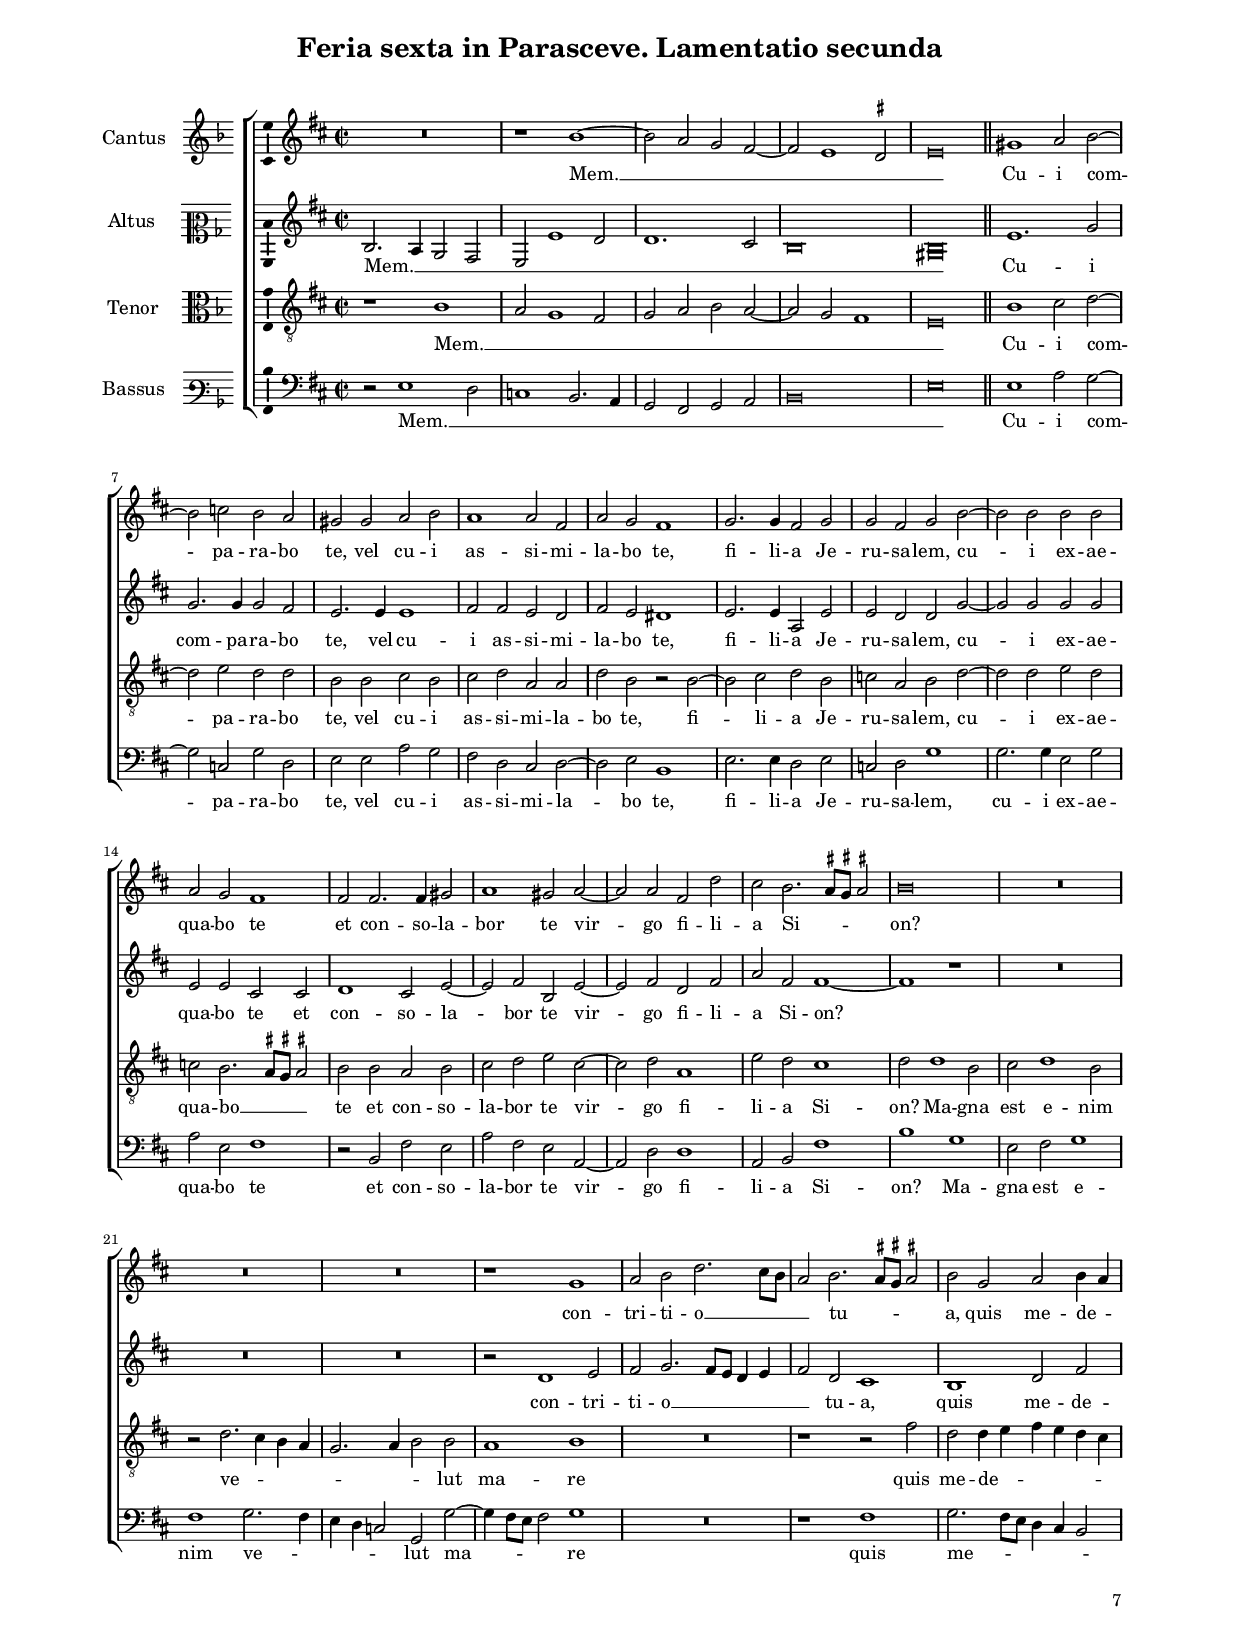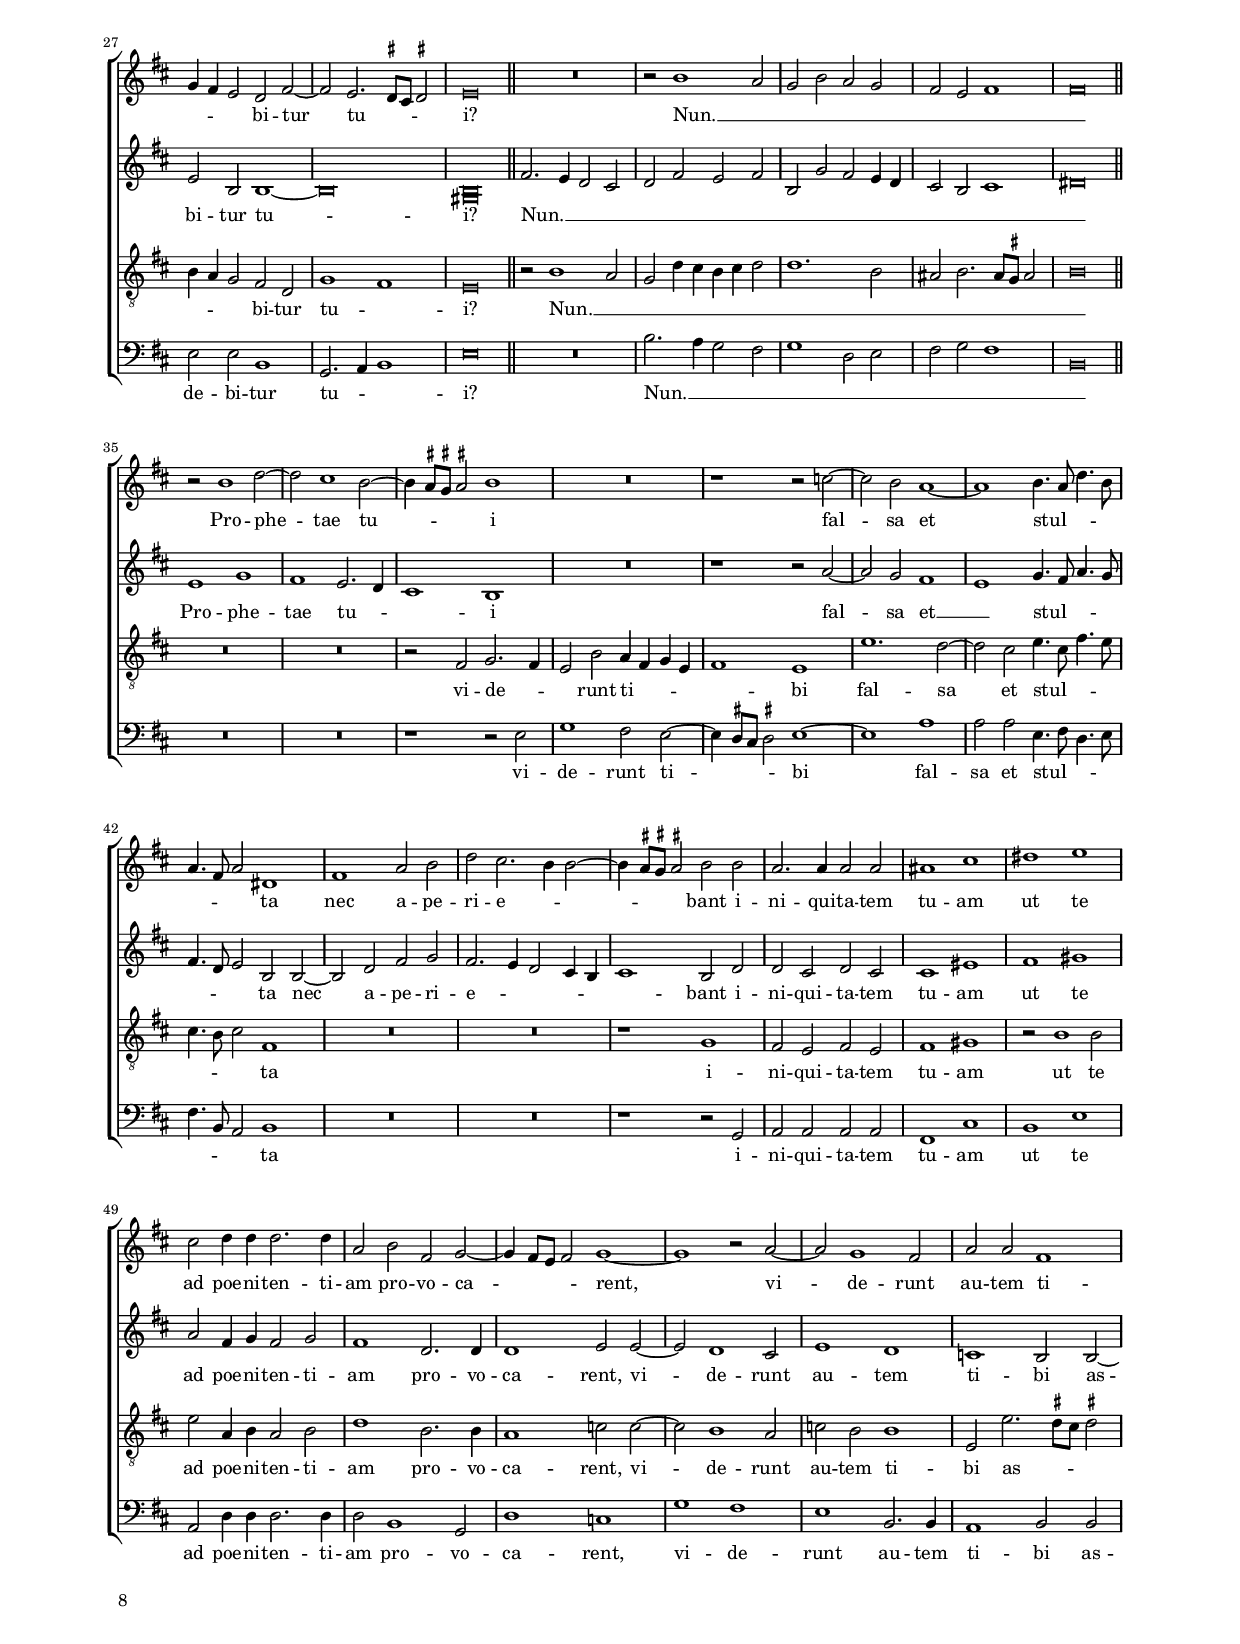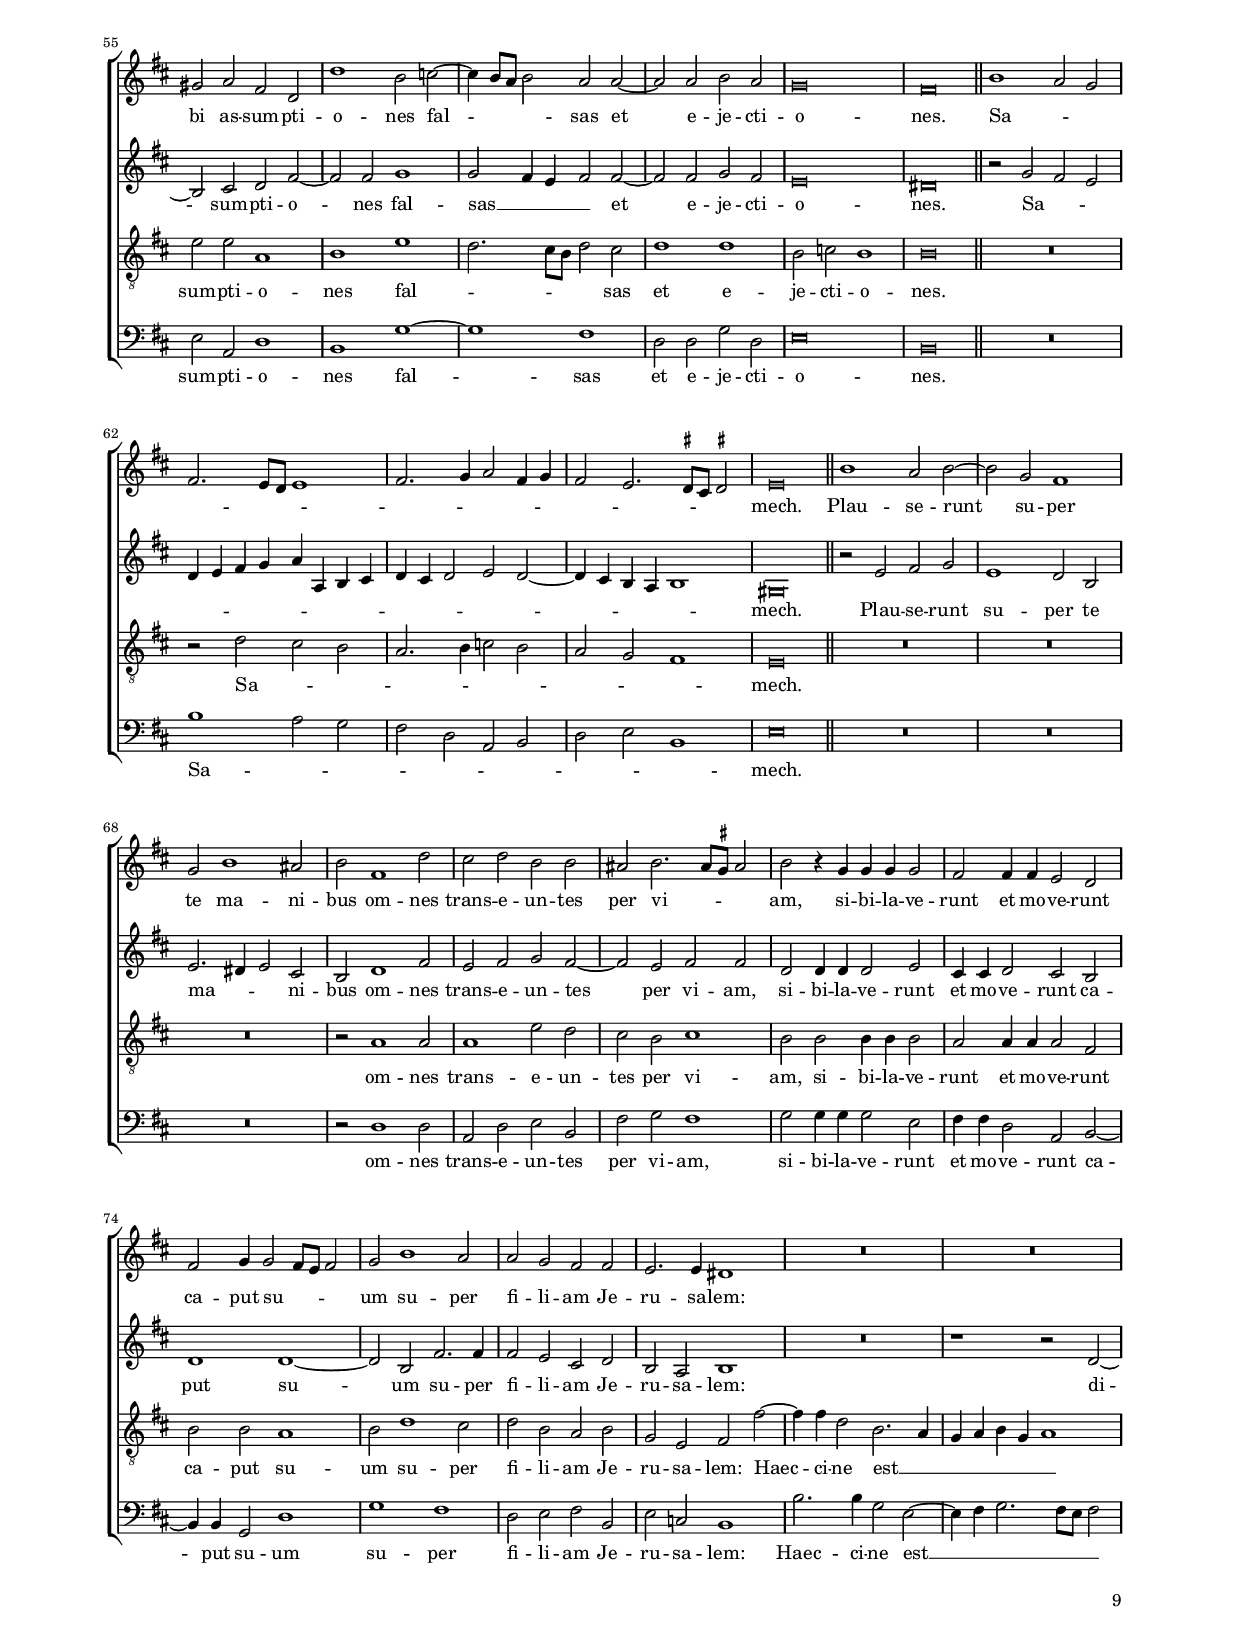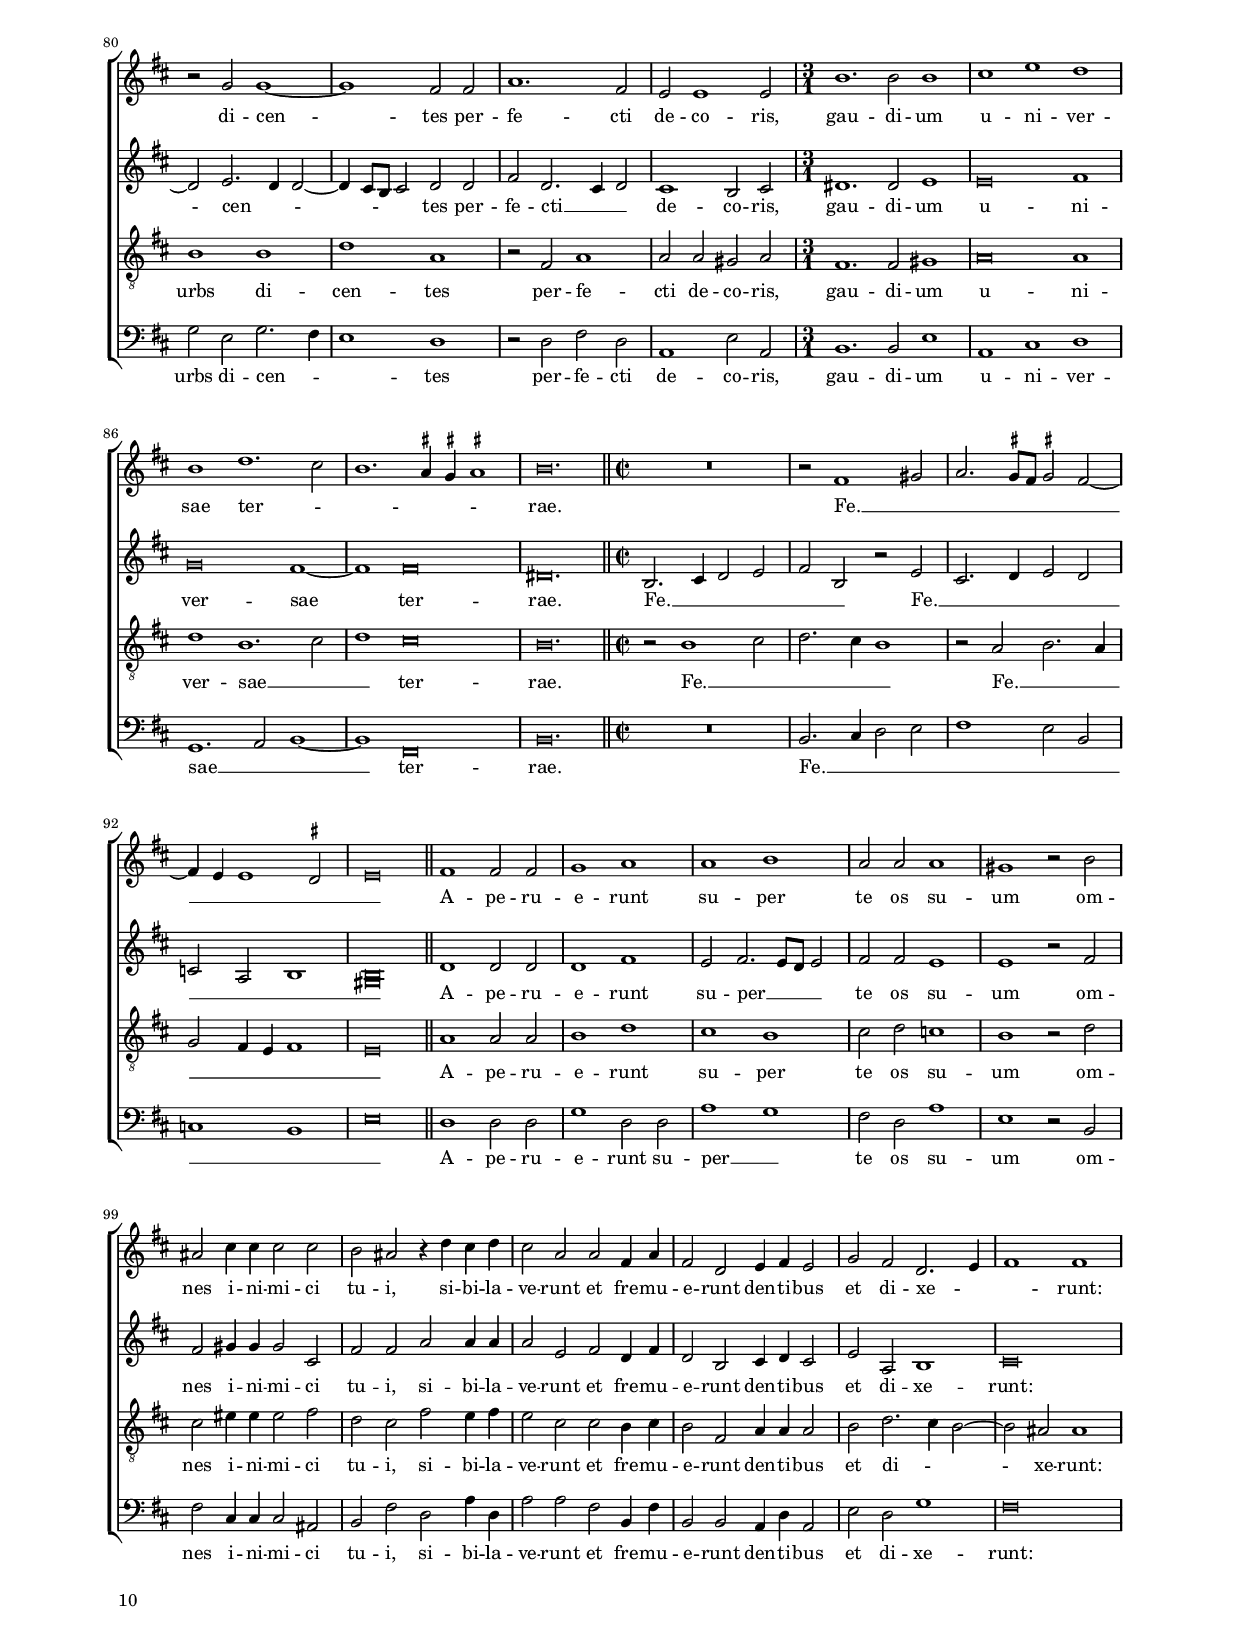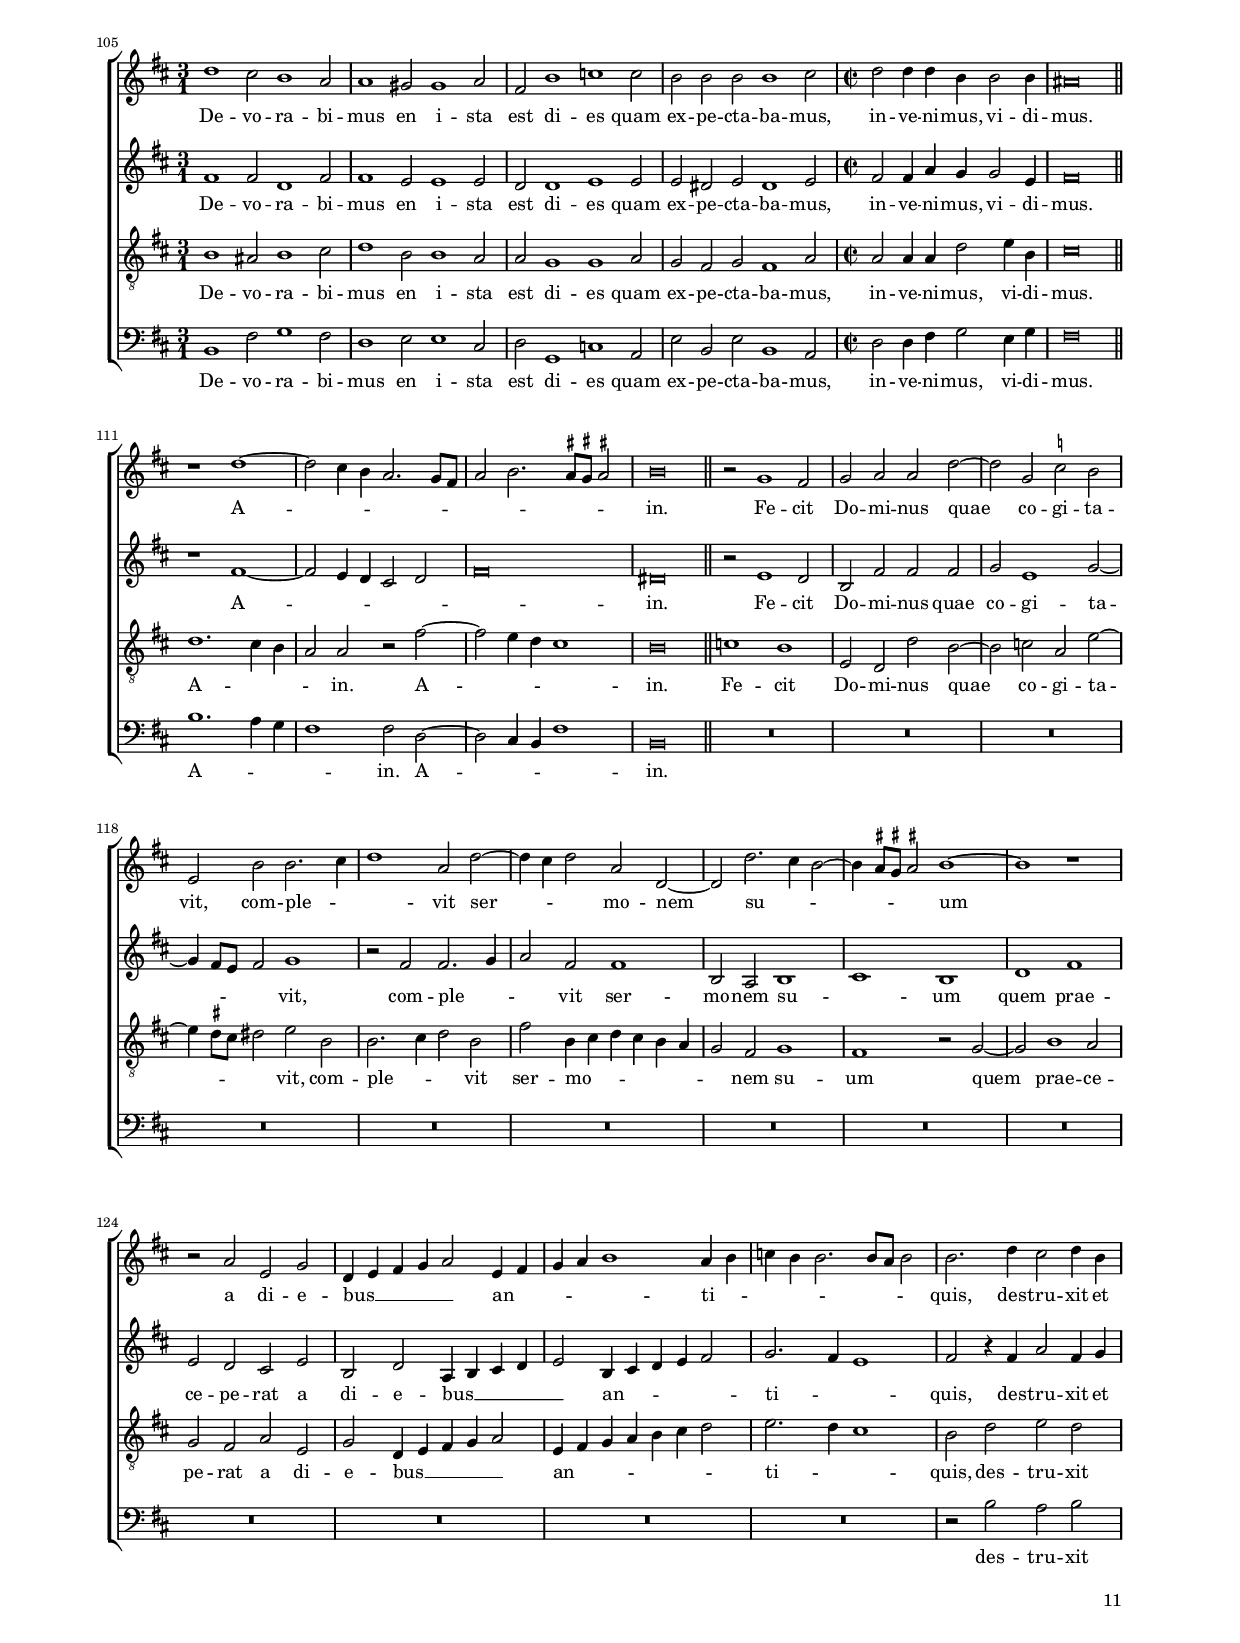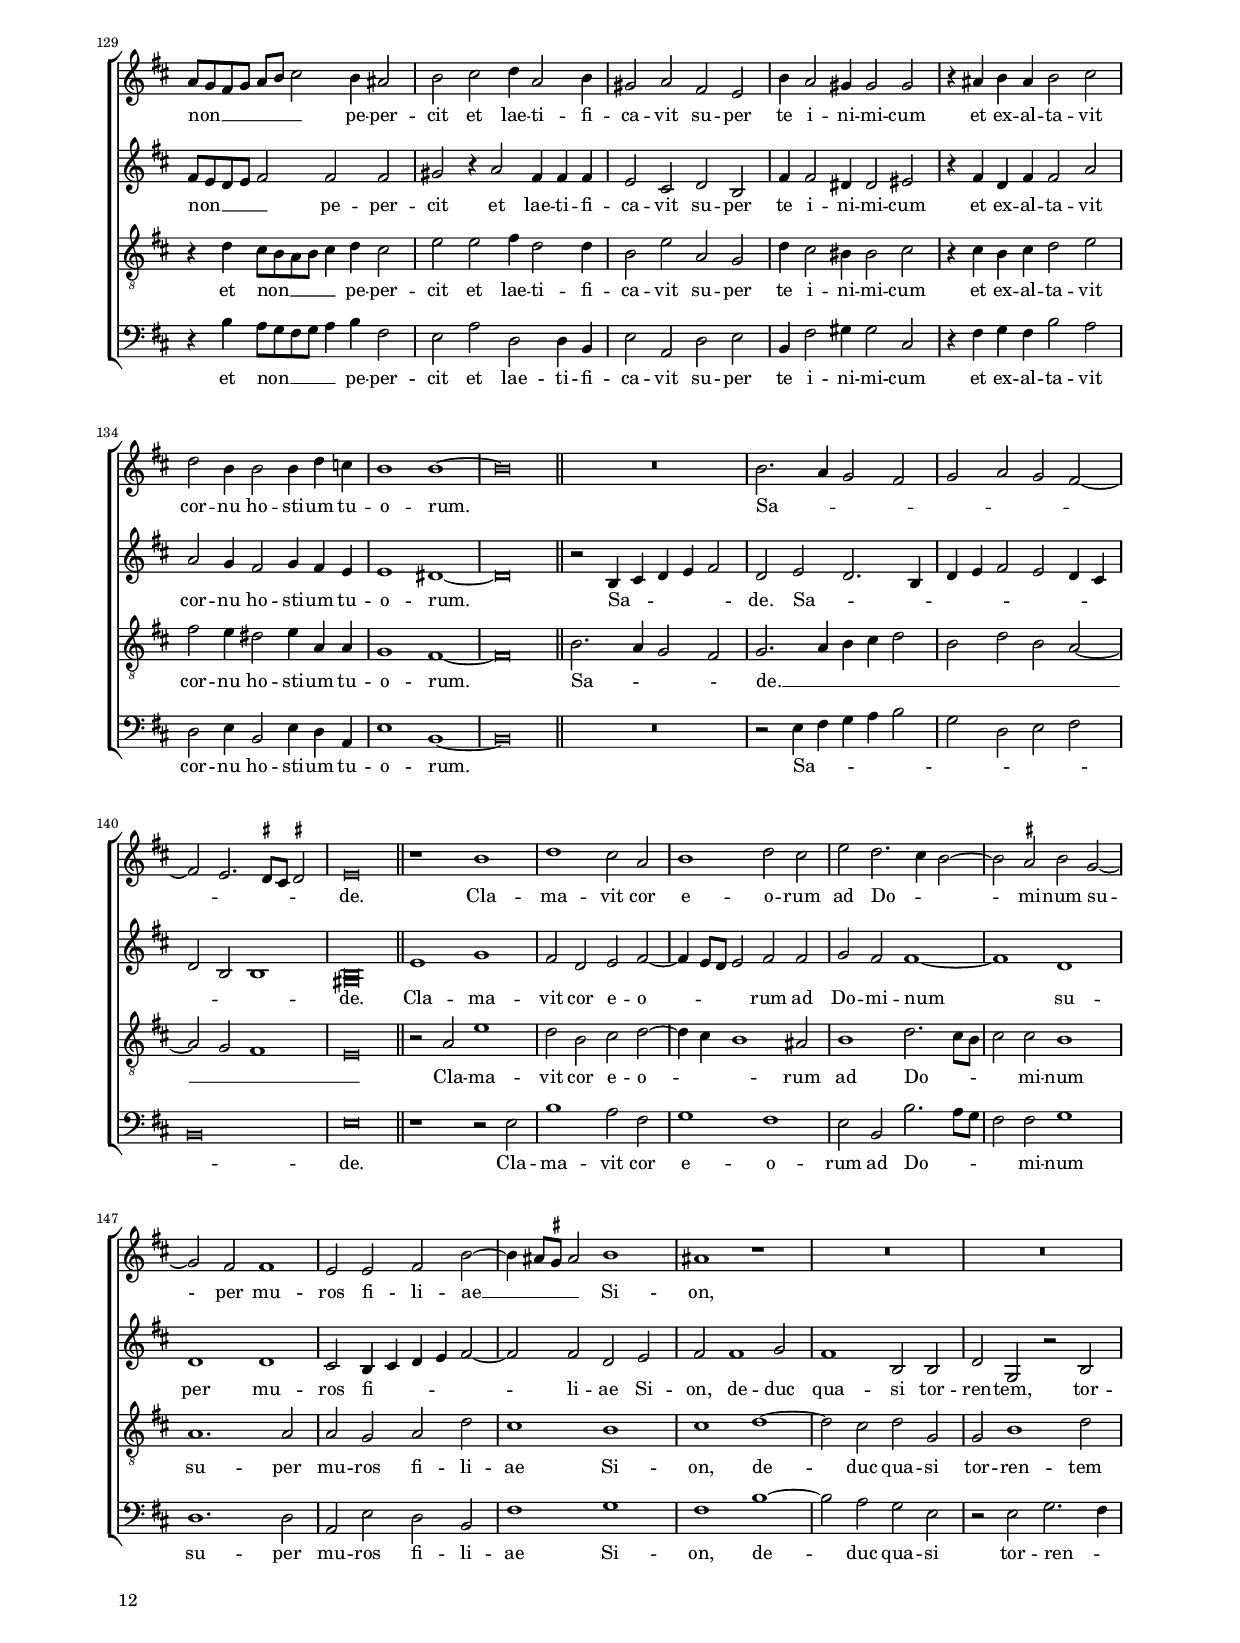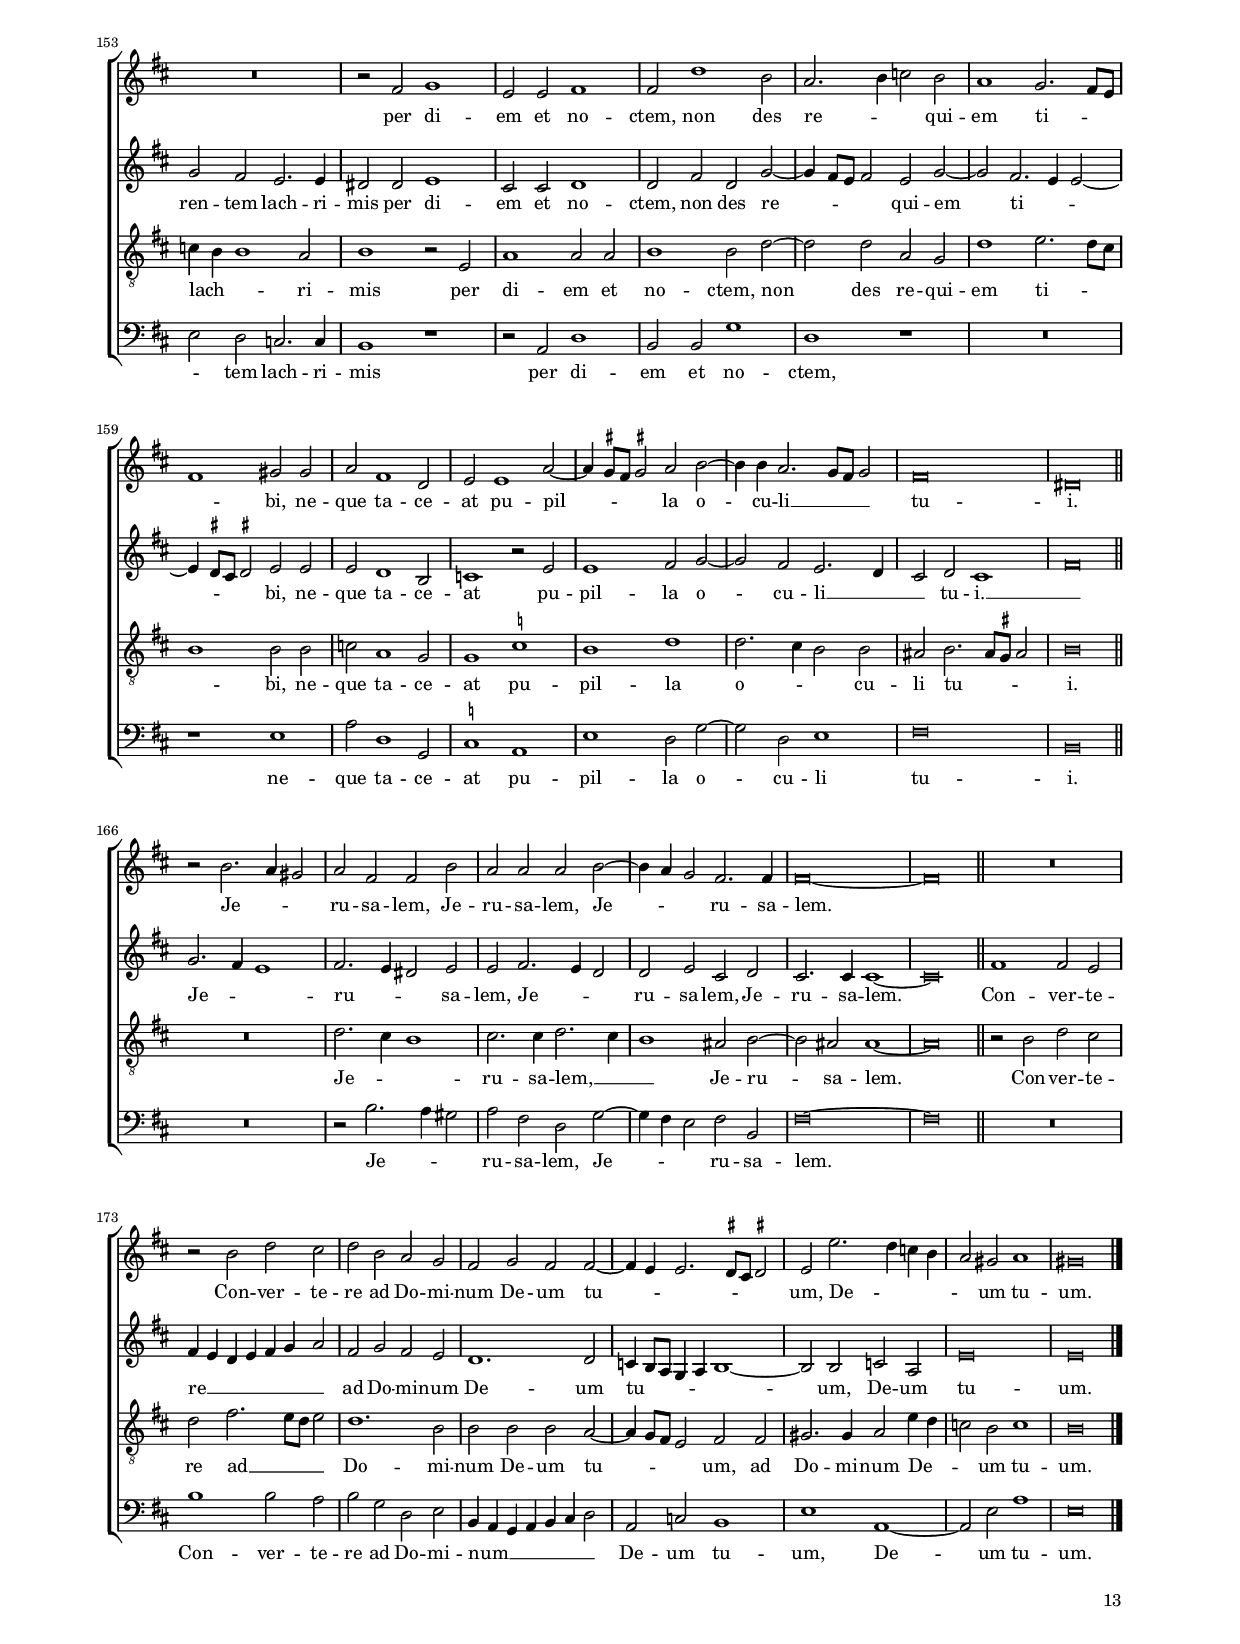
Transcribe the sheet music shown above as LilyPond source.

\header
{
  title=\markup { \column { "Feria sexta in Parasceve. Lamentatio secunda" \transparent "x" } }
  composer=""
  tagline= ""
}

\version "2.24.0"
\include "deutsch.ly"
#(set-global-staff-size 15)
% #(set-default-paper-size "letter")
#(ly:set-option 'point-and-click #f)

	
global = {
	\key f \major
	\time 2/2 \set Score.measureLength = #(ly:make-moment 2/1)
	}

	ficta = { \once \set suggestAccidentals = ##t }
	
	forget = #(define-music-function (music) (ly:music?) #{
		\accidentalStyle forget
		$music
		\accidentalStyle default
		#})
	

\paper
	{
	top-margin = 1.8 \cm
	bottom-margin = 1.2 \cm
	left-margin = 2 \cm
	right-margin = 2 \cm
	ragged-bottom = ##f
	ragged-last-bottom = ##t
	print-page-number = ##f
	score-system-spacing = #'((basic-distance . 17) (minimum-distance . 13) (padding . 5) (strechability . 150))
	system-system-spacing = #'((basic-distance . 17) (minimum-distance . 13) (padding . 5) (strechability . 150))
	oddFooterMarkup=\markup   \fill-line { "" \fromproperty #'page:page-number-string }
	evenFooterMarkup=\markup  \fill-line { \fromproperty #'page:page-number-string "" }
	last-bottom-spacing = #'((basic-distance . 11) (minimum-distance . 8) (padding . 4))
	scoreTitleMarkup = \markup { \fill-line  { \null \fontsize #3 \bold \fromproperty #'header:piece \fromproperty #'header:opus } }
	systems-per-page = 4
%	min-systems-per-page = 3
%	oddHeaderMarkup = \markup { \fill-line { \null \null \column \right-align { \fontsize #1 \fromproperty #'page:page-number-string \null } } }
%	evenHeaderMarkup = \markup { \column \right-align { \fontsize #1 \fromproperty #'page:page-number-string \null } }
	first-page-number = 7
	}


incipitcantus = \markup { \score {
	{
	\set Staff.instrumentName = \markup { \fontsize #1 "Cantus" }
	\key f \major
	\clef violin
	s4 \bar ""
	}
	\layout  {
	raggedright = ##t
	indent = 1.6 \cm
	line-width = 2.4\cm
	\context { \Staff \remove Time_signature_engraver }
	\override Staff.Clef.Y-extent = #'(0 . 0)
	}} \hspace #1 }
	
      
incipitaltus = \markup { \score {
	{
	\set Staff.instrumentName = \markup { \fontsize #1 "Altus" }
	\key f \major
	\clef mezzosoprano
	s4 \bar ""
	}
	\layout  {
	raggedright = ##t
	indent = 1.6 \cm
	line-width = 2.4\cm
	\context { \Staff \remove Time_signature_engraver }
	\override Staff.Clef.Y-extent = #'(0 . 0)
	}} \hspace #1 }


incipittenor = \markup { \score {
	{
	\set Staff.instrumentName = \markup { \fontsize #1 "Tenor" }
	\key f \major
	\clef alto
	s4 \bar ""
	}
	\layout  {
	raggedright = ##t
	indent = 1.6 \cm
	line-width = 2.4\cm
	\context { \Staff \remove Time_signature_engraver }
	\override Staff.Clef.Y-extent = #'(0 . 0)
	}} \hspace #1 }


incipitbassus = \markup { \score {
	{
	\set Staff.instrumentName = \markup { \fontsize #1 "Bassus" }
	\key f \major
	\clef varbaritone
	s4 \bar ""
	}
	\layout  {
	raggedright = ##t
	indent = 1.6 \cm
	line-width = 2.4\cm
	\context { \Staff \remove Time_signature_engraver }
	\override Staff.Clef.Y-extent = #'(0 . 0)
	}} \hspace #1 }


cantus =  \relative c''
	{
	R\breve
	r1 d~
	d2 c b a~
	a2 g1 \ficta fis2
%5
	g\breve | \bar "||"
% Cui comparabo te
	h1 c2 d~
	d2 es d c
	h2 h c d
	c1 c2 a
%10
	c2 b a1 |
	b2. b4 a2 b
	b2 a b d~
	d2 d d d
	c2 b a1
%15
	a2 a2. a4 h2 |
	c1 h2 c~
	c2 c a f'
	e2 d2. \ficta cis8 \ficta h \ficta cis!2
	d\breve
%20
	R\breve |
	R\breve
	R\breve
	r1 b
	c2 d f2. e8 d
%25
	c2 d2. \ficta cis8 \ficta h \ficta cis!2 |
	d2 b c d4 c
	b4 a g2 f a~
	a2 g2. \ficta fis8 e \ficta fis!2
	g\breve | \bar "||"
%30
% Nun
    R\breve
	r2 d'1 c2
	b2 d c b
	a2 g a1
	a\breve | \bar "||" \break
%35
% Prophetae tui viderunt tibi
	r2 d1 f2~
	f2 e1 d2~
	d4 \ficta cis8 \ficta h \ficta cis!2 d1
	R\breve
	r1 r2 es~
%40
	es2 d c1~ |
	c1 d4. c8 f4. d8
	c4. a8 c2 fis,1
	a1 c2 d
	f2 e2. d4 d2~
%45
	d4 \ficta cis8 \ficta h \ficta cis!2 d2 d |
	c2. c4 c2 c
	cis1 e
	fis1 g
	e2 f4 f f2. f4
%50
	c2 d a b~ |
	b4 a8 g a2 b1~
	b1 r2 c~
	c2 b1 a2
	c2 c a1
%55
	h2 c a f |
	f'1 d2 es~
	es4 d8 c d2 c c~
	c2 c d c
	b\breve
%60
	a\breve | \bar "||"
% Samech
	d1 c2 b
	a2. g8 f g1
	a2. b4 c2 a4 b
	a2 g2. \ficta fis8 e \ficta fis!2
%65
	g\breve | \bar "||"
% Plauserunt super te
	d'1 c2 d~
	d2 b a1
	b2 d1 cis2
	d2 a1 f'2
%70
	e2 f d d |
	cis2 d2. cis8 \ficta h cis2
	d2 r4 b b b b2
	a2 a4 a g2 f
	a2 b4 b2 a8 g a2
%75
	b2 d1 c2 |
	c2 b a a
	g2. g4 fis1
	R\breve
	R\breve
%80
	r2 b b1~ |
	b1 a2 a
	c1. a2
	g2 g1 g2
\time 3/1
	d'1. d2 d1 |
%85
	e1 g f
	d1 f1. e2
	d1. \ficta cis4 \ficta h \ficta cis!1
	d\breve. \bar "||"
% Fe
\time 2/2 \set Score.measureLength = #(ly:make-moment 2/1)
    R\breve
%90
	r2 a1 h2 |
	c2. \ficta h8 a \ficta h!2 a~
	a4 g g1 \ficta fis2
	g\breve | \bar "||"
% Aperuerunt super te
	a1 a 2a
%95
	b1 c |
	c1 d
	c2 c c1
	h1 r2 d
	cis2 e4 e e2 e
%100
	d2 cis r4 f e f |
	e2 c c a4 c
	a2 f g4 a g2
	b2 a f2. g4
	a1 a
%105
\time 3/1
	f'1 e2 d1 c2
	c1 h2 h1 c2
	a2 d1 es1 es2
	d2 d d d1 e2
\time 2/2 \set Score.measureLength = #(ly:make-moment 2/1)
	f2 f4 f d d2 d4
%110
	cis\breve | \bar "||" \break
% Ain.
	r1 f~
	f2 e4 d c2. b8 a
	c2 d2. \ficta cis8 \ficta h \ficta cis!2
	d\breve | \bar "||"
%115
% Fecit Dominus quae cogitavit
	r2 b1 a2 |
	b2 c c f~
	f2 b, \ficta es d
	g,2 d' d2. e4
	f1 c2 f~
%120
	f4 e f2 c f,~ |
	f2 f'2. e4 d2~
	d4 \ficta cis8 \ficta h \ficta cis!2 d1~
	d1 r
	r2 c g b
%125
	f4 g a b c2 g4 a |
	b4 c d1 c4 d
	es4 d d2. d8 c d2
	d2. f4 e2 f4 d
	c8 b a b c d e2 d4 cis2
%130
	d2 e f4 c2 d4 |
	h2 c a g
	d'4 c2 h4 h2 h
	r4 cis d cis d2 e
	f2 d4 d2 d4 f es
%135
	d1 d~
	d\breve | \bar "||"
% Sade
	R\breve
	d2. c4 b2 a
	b2 c b a~
%140
	a2 g2. \ficta fis8 e \ficta fis!2 |
	g\breve | \bar "||"
% Clamavit cor eorum
	r1 d'
	f1 e2 c
	d1 f2 e
%145
	g2 f2. e4 d2~ |
	d2 \ficta cis d b~
	b2 a a1
	g2 g a d~
	d4 cis8 \ficta h cis2 d1
%150
	cis1 r |
	R\breve
	R\breve
	R\breve
	r2 a b1
%155
	g2 g a1 |
	a2 f'1 d2
	c2. d4 es2 d
	c1 b2. a8 g
	a1 h2 h
%160
	c2 a1 f2 |
	g2 g1 c2~
	c4 \ficta h8 a \ficta h!2 c d~
	d4 d c2. b8 a b2
	a\breve
%165
	fis\breve | \bar "||" \break
% Jerusalem, Jerusalem
	r2 d'2. c4 h2
	c2 a a d
	c2 c c d~
	d4 c b2 a2. a4
%170
	a\breve~
	a\breve \bar "||"
% Convertere
	R\breve
	r2 d f e
	f2 d c b
%175
	a2 b a a~
	a4 g g2. \ficta fis8 e \ficta fis!2 |
	g2 g'2. f4 es d
	c2 h c1
	h\breve | \bar "|."
	}


altus =  \relative c'
	{
	d2. c4 b2 a
	g2 g'1 f2
	f1. e2
	d\breve
%5
	<< d\breve h\breve >> |
% Cui comparabo te
	g'1. b2
	b2. b4 b2 a
	g2. g4 g1
	a2 a g f
%10
	a2 g fis1 |
	g2. g4 c,2 g'
	g2 f f b~
	b2 b b b
	g2 g e e
%15
	f1 e2 g~ |
	g2 a d, g~
	g2 a f a
	c2 a a1~
	a1 r
%20
	R\breve |
	R\breve
	R\breve
	r2 f1 g2
	a2 b2. a8 g f4 g
%25
	a2 f e1 |
	d1 f2 a
	g2 d d1~
	d\breve
	<< d\breve h\breve >> |
%30
%Nun.
	a'2. g4 f2 e
	f2 a g a
	d,2 b' a g4 f
	e2 d e1
	fis\breve |
%35
% Prophetae tui viderunt
	g1 b
	a1 g2. f4
	e1 d
	R\breve
	r1 r2 c'~
%40
	c2 b a1 |
	g1 b4. a8 c4. b8
	a4. f8 g2 d d~
	d2 f a b
	a2. g4 f2 e4 d
%45
	e1 d2 f |
	f2 e f e
	e1 gis
	a1 h
	c2 a4 b a2 b
%50
	a1 f2. f4 |
	f1 g2 g~
	g2 f1 e2
	g1 f
	es1 d2 d~
%55
	d2 e f a~ |
	a2 a b1
	b2 a4 g a2 a~
	a2 a b a
	g\breve
%60
	fis\breve |
% Samech
	r2 b a g
	f4 g a b c c, d e
	f4 e f2 g f~
	f4 e d c d1
%65
	h\breve |
% Plauserunt super te
	r2 g' a b
	g1 f2 d
	g2. fis4 g2 e
	d2 f1 a2
%70
	g2 a b a~ |
	a2 g a a
	f2 f4 f f2 g
	e4 e f2 e d
	f1 f~
%75
	f2 d a'2. a4 |
	a2 g e f
	d2 c d1
	R\breve
	r1 r2 f~
%80
	f2 g2. f4 f2~ |
	f4 e8 d e2 f f
	a2 f2. e4 f2
	e1 d2 e
% Triple time
	fis1. fis2 g1
%85
	g\breve a1 |
	b\breve a1~
	a1 a\breve
	fis\breve. |
% Fe.
	d2. e4 f2 g
%90
	a2 d, r g |
	e2. f4 g2 f
	es2 c d1
	<< d\breve h\breve >> |
% Aperuerunt super te
	f'1 f2 f
%95
	f1 a |
	g2 a2. g8 f g2
	a2 a g1
	g1 r2 a
	a2 h4 h h2 e,
%100
	a2 a c c4 c |
	c2 g a f4 a
	f2 d e4 f e2
	g2 c, d1
	e\breve
%105
% Triple time
	a1 a2 f1 a2 |
	a1 g2 g1 g2
	f2 f1 g1 g2
	g2 fis g fis1 g2
% End of triple time
	a2 a4 c b4 b2 g4
%110
	a\breve |
% Ain.
	r1 a~
	a2 g4 f e2 f
	a\breve
	fis\breve |
%115
% Fecit Dominus quae cogitavit
	r2 g1 f2
    d2 a' a a
	b2 g1 b2~
	b4 a8 g a2 b1
	r2 a a2. b4
%120
	c2 a a1 |
	d,2 c d1
	e1 d
	f1 a
	g2 f e g
%125
	d2 f c4 d e f |
	g2 d4 e f g a2
	b2. a4 g1
	a2 r4 a c2 a4 b
	a8 g f g a2 a a
%130
	h2 r4 c2 a4 a a |
	g2 e f d
	a'4 a2 fis4 fis2 gis
	r4 a f a a2 c
	c2 b4 a2 b4 a4 g
%135
	g1 fis~ |
	fis\breve |
% Sade
	r2 d4 e f g a2
	f2 g f2. d4
	f4 g a2 g f4 e
%140
	f2 d d1 |
	<< d\breve h\breve >> |
% Clamavit cor eorum
	g'1 b
	a2 f g a~
	a4 g8 f g2 a2 a
%145
	b2 a a1~ |
	a1 f
	f1 f
	e2 d4 e f g a2~
	a2 a f g
%150
	a2 a1 b2 |
	a1 d,2 d
	f2 b, r d
	b'2 a g2. g4
	fis2 fis g1
%155
	e2 e f1 |
	f2 a f b~
	b4 a8 g a2 g b~
	b2 a2. g4 g2~
	g4 \ficta fis8 e \ficta fis!2 g g
%160
	g2 f1 d2 |
	es1 r2 g
	g1 a2 b~
	b2 a g2. f4
	e2 f e1
%165
	a\breve |
% Jerusalem, Jerusalem
	b2. a4 g1
	a2. g4 fis2 g
	g2 a2. g4 f2
	f2 g e f
%170
	e2. e4 e1~ |
	e\breve 
% Convertere
	a1 a2 g
	a4 g f g a b c2
	a2 b a g
%175
	f1. f2 |
	es4 d8 c b4 c d1~ |
	d2 d es c
	g'\breve
	g\breve |
	}


tenor =  \relative c'
	{
	r1 d
	c2 b1 a2
	b2 c d c~
	c2 b a1
%5
	g\breve |
% Cui comparabo te
	d'1 e2 f~
	f2 g f f
	d2 d e d
	e2 f c c
%10
	f2 d r d~ |
	d2 e f d
	es2 c d f~
	f2 f g f
	es2 d2. \ficta cis8 \ficta h \ficta cis!2
%15
	d2 d c d |
	e2 f g e~
	e2 f c1
	g'2 f e1
	f2 f1 d2
%20
	e2 f1 d2 |
	r2 f2. e4 d c
	b2. c4 d2 d
	c1 d
	R\breve
%25
	r1 r2 a' |
	f2 f4 g a g f e
	d4 c b2 a f
	b1 a
	g\breve |
%30
% Nun.
	r2 d'1 c2
	b2 f'4 e d e f2
	f1. d2
	cis2 d2. cis8 \ficta h cis2
	d\breve |
%35
% Prophetae tui viderunt
	R\breve
	R\breve
	r2 a b2. a4
	g2 d' c4 a b g
	a1 g
%40
	g'1. f2~ |
	f2 e g4. e8 a4. g8
	e4. d8 e2 a,1
	R\breve
	R\breve
%45
	r1 b |
	a2 g a g
	a1 h
	r2 d1 d2
	g2 c,4 d c2 d
%50
	f1 d2. d4 |
	c1 es2 es~
	es2 d1 c2
	es2 d d1
	g,2 g'2. \ficta fis8 e \ficta fis!2
%55
	g2 g c,1 |
	d1 g
	f2. e8 d f2 e
	f1 f
	d2 es d1
%60
	d\breve |
% Samech
	R\breve
	r2 f e d
	c2. d4 es2 d
	c2 b a1
%65
	g\breve |
% Plauserunt super te
	R\breve
	R\breve
	R\breve
	r2 c1 c2
%70
	c1 g'2 f |
	e2 d e1
	d2 d d4 d d2
	c2 c4 c c2 a
	d2 d c1
%75
	d2 f1 e2 |
	f2 d c d
	b2 g a a'~
	a4 a f2 d2. c4
	b4 c d b c1
%80
	d1 d |
	f1 c
	r2 a c1
	c2 c h c
% Triple time
	a1. a2 h1
%85
	c\breve c1 |
	f1 d1. e2
	f1 e\breve
	d\breve. |
% Fe
	r2 d1 e2
%90
	f2. e4 d1 |
	r2 c d2. c4
	b2 a4 g a1
	g\breve |
% Aperuerunt super te
	c1 c2 c
%95
	d1 f |
	e1 d
	e2 f es1
	d1 r2 f
	e2 gis4 gis gis2 a
%100
	f2 e a g4 a |
	g2 e e d4 e
	d2 a c4 c c2
	d2 f2. e4 d2~
	d2 cis cis1
%105
% Triple time (Coloration)
	d1 cis2 d1 e2 |
	f1 d2 d1 c2
	c2 b1 b1 c2
	b2 a b a1 c2
% End of triple time
	c2 c4 c f2 g4 d
%110
	e\breve |
% Ain.
	f1. e4 d
	c2 c2 r a'~
    a2 g4 f e1	
	d\breve |
%115
% Fecit Dominus quae cogitavit
	es1 d
	g,2 f f' d~
	d2 es c g'~
	g4 \ficta fis8 e fis!2 g d
	d2. e4 f2 d
%120
	a'2 d,4 e f e d c |
	b2 a b1
	a1 r2 b~
	b2 d1 c2
	b2 a c g
%125
	b2 f4 g a b c2 |
	g4 a b c d e f2
	g2. f4 e1
	d2 f g f
	r4 f e8 d c d e4 f e2
%130
	g2 g a4 f2 f4 |
	d2 g c, b
	f'4 e2 dis4 dis2 e
	r4 e d e f2 g
	a2 g4 fis2 g4 c, c
%135
	b1 a~ |
	a\breve |
% Sade.
	d2. c4 b2 a
	b2. c4 d e f2
	d2 f d c~
%140
	c2 b a1 |
	g\breve |
% Clamavit cor eorum
	r2 c g'1
	f2 d e f~
	f4 e d1 cis2
%145
	d1 f2. e8 d |
	e2 e d1
	c1. c2
	c2 b c f
	e1 d
%150
	e1 f~ |
	f2 e f b,
	b2 d1 f2
	es4 d d1 c2
	d1 r2 g,
%155
	c1 c2 c |
	d1 d2 f~
	f2 f c b
	f'1 g2. f8 e
	d1 d2 d
%160
	es2 c1 b2 |
	b1 \ficta es
	d1 f
	f2. e4 d2 d
	cis2 d2. cis8 \ficta h cis2
%165
	d\breve |
% Jerusalem, Jerusalem
	R\breve
	f2. e4 d1
	e2. e4 f2. e4
	d1 cis2 d~
%170
	d2 cis cis1~ |
	cis\breve |
% Convertere
	r2 d f e
	f2 a2. g8 f g2
	f1. d2
%175
	d2 d d c~ |
	c4 b8 a g2 a2 a |
	h2. h4 c2 g'4 f
	es2 d es1
	d\breve |
	}


bassus  =  \relative c
	{
	r2 g'1 f2
	es1 d2. c4
	b2 a b c
	d\breve
%5
	g\breve |
% Cui comparabo te
	g1 c2 b~
	b2 es, b' f
	g2 g c b
	a2 f e f~
%10
	f2 g d1 |
	g2. g4 f2 g
	es2 f b1
	b2. b4 g2 b
	c2 g a1
%15
	r2 d, a' g |
	c2 a g c,~
	c2 f f1
	c2 d a'1
	d1 b
%20
	g2 a b1 |
	a1 b2. a4
	g4 f es2 b b'~
	b4 a8 g a2 b1
	R\breve
%25
	r1 a |
	b2. a8 g f4 e d2
	g2 g d1
	b2. c4 d1
	g\breve |
%30
% Nun
	R\breve
	d'2. c4 b2 a
	b1 f2 g
	a2 b a1
	d,\breve |
%35
% Prophetae tui viderunt
	R\breve
	R\breve
	r1 r2 g
	b1 a2 g~
	g4 \ficta fis8 e \ficta fis!2 g1~
%40
	g1 c |
	c2 c g4. a8 f4. g8
	a4. d,8 c2 d1
	R\breve
	R\breve
%45
	r1 r2 b |
	c2 c c c
	a1 e'
	d1 g
	c,2 f4 f f2. f4
%50
	f2 d1 b2 |
	f'1 es
	b'1 a
	g1 d2. d4
	c1 d2 d
%55
	g2 c, f1 |
	d1 b'~
	b1 a
	f2 f b f
	g\breve
%60
	d\breve |
% Samech
	R\breve
	d'1 c2 b
	a2 f c d
	f2 g d1
%65
	g\breve |
% Plauserunt super te
	R\breve
	R\breve
	R\breve
	r2 f1 f2
%70
	c2 f g d |
	a'2 b a1
	b2 b4 b b2 g
	a4 a f2 c d~
	d4 d b2 f'1
%75
	b1 a |
	f2 g a d,
	g2 es d1
	d'2. d4 b2 g~
	g4 a b2. a8 g a2
%80
	b2 g b2. a4 |
	g1 f
	r2 f a f
	c1 g'2 c,
% Triple time
	d1. d2 g1
%85
	c,1 e f |
	b,1. c2 d1~
	d1 a\breve
	d\breve. |
% Fe
	R\breve
%90
	d2. e4 f2 g |
	a1 g2 d
	es1 d
	g\breve |
% Aperuerunt os suum
	f1 f2 f
%95
	b1 f2 f |
	c'1 b
	a2 f c'1
	g1 r2 d
	a'2 e4 e e2 cis
%100
	d2 a' f c'4 f, |
	c'2 c a d,4 a'
	d,2 d c4 f c2
	g'2 f b1
	a\breve
%105
% Triple time
	d,1 a'2 b1 a2
	f1 g2 g1 e2
	f2 b,1 es1 c2
	g'2 d g d1 c2
% End of triple time
	f2 f4 a b2 g4 b
%110
	a\breve |
% Ain.
	d1. c4 b
	a1 a2 f~
	f2 e4 d a'1
	d,\breve |
%115
	R\breve |
	R\breve
	R\breve
	R\breve
	R\breve
%120
	R\breve |
	R\breve
	R\breve
	R\breve
	R\breve
%125
	R\breve |
	R\breve
	R\breve
	r2 d' c d
	r4 d c8 b a b c4 d a2
%130
	g2 c f, f4 d |
	g2 c, f g
	d4 a'2 h4 h2 e,
	r4 a b a d2 c
	f,2 g4 d2 g4 f c
%135
	g'1 d~ |
	d\breve |
% Sade
	R\breve
	r2 g4 a b c d2
	b2 f g a
%140
	d,\breve |
	g\breve |
% Clamavit cor eorum
	r1 r2 g
	d'1 c2 a
	b1 a
%145
	g2 d d'2. c8 b |
	a2 a b1
	f1. f2
	c2 g' f d
	a'1 b
%150
	a1 d~ |
	d2 c b g
	r2 g b2. a4
	g2 f es2. es4
	d1 r
%155
	r2 c f1 |
	d2 d b'1
	f1 r
	R\breve
	r1 g
%160
	c2 f,1 b,2 |
	\ficta es1 c
	g'1 f2 b~
	b2 f g1
	a\breve
%165
	d,\breve |
% Jerusalem, Jerusalem
    R\breve
	r2 d'2. c4 h2
	c2 a f b~
	b4 a g2 a d,
%170
	a'\breve~ |
	a\breve
% Convertere
	R\breve
	d1 d2 c
	d2 b f g
%175
	d4 c b c d e f2
	c2 es d1 |
	g1 c,~
	c2 g' c1
	g\breve |
	}

	
lyricscantus = \lyricmode {
    Mem. __ _ _ _ _ _ _
    Cu -- i com -- pa -- ra -- bo te,
    vel cu -- i as -- si -- mi -- la -- bo te,
    fi -- li -- a Je -- ru -- sa -- lem,
    cu -- i ex -- ae -- qua -- bo te    
    et con -- so -- la -- bor te vir -- go fi -- li -- a Si -- _ _ _ on?
    con -- tri -- ti -- o __ _ _ _ tu -- _ _ _ a,
    quis me -- de -- _ _ _ _ bi -- tur tu -- _ _ _ i?    
    Nun. __ _ _ _ _ _ _ _ _ _
    Pro -- phe -- tae tu -- _ _ _ i fal -- sa et stul -- _ _ _ _ _ _ ta
    nec a -- pe -- ri -- e -- _ _ _ _ _ bant i -- ni -- qui -- ta -- tem tu -- am
    ut te ad poe -- ni -- ten -- ti -- am pro -- vo -- ca -- _ _ _ rent,
    vi -- de -- runt au -- tem ti -- bi as -- sum -- pti -- o -- nes fal -- _ _ _ sas et e -- je -- cti -- o -- nes.    
    Sa -- _ _ _ _ _ _ _ _ _ _ _ _ _ _ _ _ mech.
    Plau -- se -- runt su -- per te ma -- ni -- bus om -- nes trans -- e -- un -- tes per vi -- _ _ _ am,
    si -- bi -- la -- ve -- runt et mo -- ve -- runt ca -- put su -- _ _ _ um
    su -- per fi -- li -- am Je -- ru -- sa -- lem:
    di -- cen -- tes per -- fe -- cti de -- co -- ris,
    gau -- di -- um u -- ni -- ver -- sae ter -- _ _ _ _ _ rae.    
    Fe. __ _ _ _ _ _ _ _ _ _ _
    A -- pe -- ru -- e -- runt su -- per te os su -- um om -- nes i -- ni -- mi -- ci tu -- i,
    si -- bi -- la -- ve -- runt et fre -- mu -- e -- runt den -- ti -- bus et di -- xe -- _ _ runt:
    De -- vo -- ra -- bi -- mus en i -- sta est di -- es quam ex -- pe -- cta -- ba -- mus,
    in -- ve -- ni -- mus, vi -- di -- mus.    
    A -- _ _ _ _ _ _ _ _ _ _ in.
    Fe -- cit Do -- mi -- nus quae co -- gi -- ta -- vit,
    com -- ple -- _ _ vit ser -- _ _ mo -- nem su -- _ _ _ _ _ um
    a di -- e -- bus __ _ _ _ _ an -- _ _ _ _ ti -- _ _ _ _ _ _ _ quis,
    des -- tru -- xit et non __ _ _ _ _ _ _ pe -- per -- cit
    et lae -- ti -- fi -- ca -- vit su -- per te i -- ni -- mi -- cum
    et ex -- al -- ta -- vit cor -- nu ho -- sti -- um tu -- o -- rum.    
    Sa -- _ _ _ _ _ _ _ _ _ _ _ de.
    Cla -- ma -- vit cor e -- o -- rum ad Do -- _ _ mi -- num su -- per mu -- ros fi -- li -- ae __ _ _ _ Si -- on,
    per di -- em et no -- ctem,
    non des re -- _ _ qui -- em ti -- _ _ _ bi, 
    ne -- que ta -- ce -- at pu -- pil -- _ _ _ la o -- cu -- li __ _ _ _ tu -- i.
    Je -- _ _ ru -- sa -- lem, Je -- ru -- sa -- lem, Je -- _ _ ru -- sa -- lem.
    Con -- ver -- te -- re ad Do -- mi -- num De -- um tu -- _ _ _ _ _ um,
    De -- _ _ _ _ um tu -- um.
	}


lyricsaltus = \lyricmode {
    Mem. __ _ _ _ _ _ _ _ _ _ _
    Cu -- i com -- pa -- ra -- bo te,
    vel cu -- i as -- si -- mi -- la -- bo te,
    fi -- li -- a Je -- ru -- sa -- lem,
    cu -- i ex -- ae -- qua -- bo te
    et con -- so -- la -- bor te vir -- go fi -- li -- a Si -- on?
    con -- tri -- ti -- o __ _ _ _ _ _ tu -- a,
    quis me -- de -- bi -- tur tu -- i?    
    Nun. __ _ _ _ _ _ _ _ _ _ _ _ _ _ _ _ _
    Pro -- phe -- tae tu -- _ _ i 
    fal -- sa et __ _ stul -- _ _ _ _ _ _ ta
    nec a -- pe -- ri -- e -- _ _ _ _ _ bant i -- ni -- qui -- ta -- tem tu -- am
    ut te ad poe -- ni -- ten -- ti -- am pro -- vo -- ca -- rent,
    vi -- de -- runt au -- tem ti -- bi as -- sum -- pti -- o -- nes fal -- sas __ _ _ _ et e -- je -- cti -- o -- nes.    
    Sa -- _ _ _ _ _ _ _ _ _ _ _ _ _ _ _ _ _ _ _ mech.
    Plau -- se -- runt su -- per te ma -- _ _ ni -- bus om -- nes trans -- e -- un -- tes per vi -- am,
    si -- bi -- la -- ve -- runt et mo -- ve -- runt ca -- put su -- um
    su -- per fi -- li -- am Je -- ru -- sa -- lem:
    di -- cen -- _ _ _ _ _ tes per -- fe -- cti __ _ _ de -- co -- ris,
    gau -- di -- um u -- ni -- ver -- sae ter -- rae.    
    Fe. __ _ _ _ _ _ Fe. __ _ _ _ _ _ _ _ _
    A -- pe -- ru -- e -- runt su -- per __ _ _ _ te os su -- um om -- nes i -- ni -- mi -- ci tu -- i,
    si -- bi -- la -- ve -- runt et fre -- mu -- e -- runt den -- ti -- bus et di -- xe -- runt:
    De -- vo -- ra -- bi -- mus en i -- sta est di -- es quam ex -- pe -- cta -- ba -- mus,
    in -- ve -- ni -- mus, vi -- di -- mus.    
    A -- _ _ _ _ _ in.
    Fe -- cit Do -- mi -- nus quae co -- gi -- ta -- _ _ _ vit,
    com -- ple -- _ _ vit ser -- mo -- nem su -- _ um
    quem prae -- ce -- pe --  rat a di -- e -- bus __ _ _ _ _ an -- _ _ _ _ ti -- _ _ quis,
    des -- tru -- xit et non __ _ _ _ _ pe -- per -- cit
    et lae -- ti -- fi -- ca -- vit su -- per te i -- ni -- mi -- cum
    et ex -- al -- ta -- vit cor -- nu ho -- sti -- um tu -- o -- rum.    
    Sa -- _ _ _ _ de. Sa -- _ _ _ _ _ _ _ _ _ _ _ de.
    Cla -- ma -- vit cor e -- o -- _ _ _ rum ad Do -- mi -- num su -- per mu -- ros fi -- _ _ _ _ li -- ae Si -- on,
    de -- duc qua -- si tor -- ren -- tem,
    tor -- ren -- tem lach -- ri -- mis per di -- em et no -- ctem,
    non des re -- _ _ _ qui -- em ti -- _ _ _ _ _ bi, 
    ne -- que ta -- ce -- at pu -- pil -- la o -- cu -- li __ _ _ tu -- i. __ _
    Je -- _ _ ru -- _ _ sa -- lem, Je -- _ _ ru -- sa -- lem, Je -- ru -- sa -- lem.
    Con -- ver -- te -- re __ _ _ _ _ _ _ ad Do -- mi -- num De -- um tu -- _ _ _ _ _ um,
    De -- um tu -- um.
	}


lyricstenor = \lyricmode {
    Mem. __ _ _ _ _ _ _ _ _ _ _
    Cu -- i com -- pa -- ra -- bo te,
    vel cu -- i as -- si -- mi -- la -- bo te,
    fi -- li -- a Je -- ru -- sa -- lem,
    cu -- i ex -- ae -- qua -- bo __ _ _ _ te
    et con -- so -- la -- bor te vir -- go fi -- li -- a Si -- on?
    Ma -- gna est e -- nim ve -- _ _ _ _ _ _ lut ma -- re
    quis me -- de -- _ _ _ _ _ _ _ _ bi -- tur tu -- _ i?    
    Nun. __ _ _ _ _ _ _ _ _ _ _ _ _ _ _ _
    vi -- de -- _ _ runt ti -- _ _ _ _ bi fal -- sa et stul -- _ _ _ _ _ _ ta
    i -- ni -- qui -- ta -- tem tu -- am
    ut te ad poe -- ni -- ten -- ti -- am pro -- vo -- ca -- rent,
    vi -- de -- runt au -- tem ti -- bi as -- _ _ _ sum -- pti -- o -- nes fal -- _ _ _ _ sas 
    et e -- je -- cti -- o -- nes.    
    Sa -- _ _ _ _ _ _ _ _ _ mech.
    om -- nes trans -- e -- un -- tes per vi -- am,
    si -- bi -- la -- ve -- runt et mo -- ve -- runt ca -- put su -- um
    su -- per fi -- li -- am Je -- ru -- sa -- lem:
    Haec -- ci -- ne est __ _ _ _ _ _ _ urbs di -- cen -- tes per -- fe -- cti de -- co -- ris,
    gau -- di -- um u -- ni -- ver -- sae __ _ _ ter -- rae.    
    Fe. __ _ _ _ _ Fe. __ _ _ _ _ _ _ _
    A -- pe -- ru -- e -- runt su -- per te os su -- um om -- nes i -- ni -- mi -- ci tu -- i,
    si -- bi -- la -- ve -- runt et fre -- mu -- e -- runt den -- ti -- bus et di -- _ _ xe -- runt:
    De -- vo -- ra -- bi -- mus en i -- sta est di -- es quam ex -- pe -- cta -- ba -- mus,
    in -- ve -- ni -- mus, vi -- di -- mus.    
    A -- _ _ _ in. A -- _ _ _ in.
    Fe -- cit Do -- mi -- nus quae co -- gi -- ta -- _ _ _ vit,
    com -- ple -- _ _ vit ser -- mo -- _ _ _ _ _ _ nem su -- um
    quem prae -- ce -- pe --  rat a di -- e -- bus __ _ _ _ _ an -- _ _ _ _ _ _ ti -- _ _ quis,
    des -- tru -- xit et non __ _ _ _ _ pe -- per -- cit
    et lae -- ti -- fi -- ca -- vit su -- per te i -- ni -- mi -- cum
    et ex -- al -- ta -- vit cor -- nu ho -- sti -- um tu -- o -- rum.    
    Sa -- _ _ _ de. __ _ _ _ _ _ _ _ _ _ _ _
    Cla -- ma -- vit cor e -- o -- _ _ rum ad Do -- _ _ _ mi -- num su -- per mu -- ros fi -- li -- ae Si -- on,
    de -- duc qua -- si tor -- ren -- tem lach -- _ _ ri -- mis per di -- em et no -- ctem,
    non des re -- qui -- em ti -- _ _ _ bi, 
    ne -- que ta -- ce -- at pu -- pil -- la o -- _ _ cu -- li tu -- _ _ _ i.
    Je -- _ _ ru -- sa -- lem, __ _ _ Je -- ru -- sa -- lem.
    Con -- ver -- te -- re ad __ _ _ _ Do -- mi -- num De -- um tu -- _ _ _ um,
    ad Do -- mi -- num De -- _ _ um tu -- um.
	}


lyricsbassus = \lyricmode {
    Mem. __ _ _ _ _ _ _ _ _ _ _
    Cu -- i com -- pa -- ra -- bo te,
    vel cu -- i as -- si -- mi -- la -- bo te,
    fi -- li -- a Je -- ru -- sa -- lem,
    cu -- i ex -- ae -- qua -- bo te    
    et con -- so -- la -- bor te vir -- go fi -- li -- a Si -- on?
    Ma -- gna est e -- nim ve -- _ _ _ _ lut ma -- _ _ _ re
    quis me -- _ _ _ _ _ de -- bi -- tur tu -- _ _ i?    
    Nun. __ _ _ _ _ _ _ _ _ _ _
    vi -- de -- runt ti -- _ _ _ bi fal -- sa et stul -- _ _ _ _ _ _ ta
    i -- ni -- qui -- ta -- tem tu -- am
    ut te ad poe -- ni -- ten -- ti -- am pro -- vo -- ca -- rent,
    vi -- de -- runt au -- tem ti -- bi as -- sum -- pti -- o -- nes fal -- sas et e -- je -- cti -- o -- nes.    
    Sa -- _ _ _ _ _ _ _ _ _ mech.
    om -- nes trans -- e -- un -- tes per vi -- am,
    si -- bi -- la -- ve -- runt et mo -- ve -- runt ca -- put su -- um
    su -- per fi -- li -- am Je -- ru -- sa -- lem:
    Haec -- ci -- ne est __ _ _ _ _ _ urbs di -- cen -- _ _ tes per -- fe -- cti de -- co -- ris,
    gau -- di -- um u -- ni -- ver -- sae __ _ _ ter -- rae.    
    Fe. __ _ _ _ _ _ _ _ _ _
    A -- pe -- ru -- e -- runt su -- per __ _ te os su -- um om -- nes i -- ni -- mi -- ci tu -- i,
    si -- bi -- la -- ve -- runt et fre -- mu -- e -- runt den -- ti -- bus et di -- xe -- runt:
    De -- vo -- ra -- bi -- mus en i -- sta est di -- es quam ex -- pe -- cta -- ba -- mus,
    in -- ve -- ni -- mus, vi -- di -- mus.    
    A -- _ _ _ in. A -- _ _ _ in.
    des -- tru -- xit et non __ _ _ _ _ pe -- per -- cit
    et lae -- ti -- fi -- ca -- vit su -- per te i -- ni -- mi -- cum
    et ex -- al -- ta -- vit cor -- nu ho -- sti -- um tu -- o -- rum.    
    Sa -- _ _ _ _ _ _ _ _ _ de.
    Cla -- ma -- vit cor e -- o -- rum ad Do -- _ _ _ mi -- num su -- per mu -- ros fi -- li -- ae Si -- on,
    de -- duc qua -- si tor -- ren -- _ _ tem lach -- ri -- mis per di -- em et no -- ctem,
    ne -- que ta -- ce -- at pu -- pil -- la o -- cu -- li tu -- i.
    Je -- _ _ ru -- sa -- lem, Je -- _ _ ru -- sa -- lem.
    Con -- ver -- te -- re ad Do -- mi -- num __ _ _ _ _ _ _ De -- um tu -- um,
    De -- um tu -- um.
	}


\score {
	\transpose f d {
	\new ChoirStaff \with { \override StaffGrouper.staff-staff-spacing.basic-distance = #12 }
	<<

	\new Staff << \global
	\new Voice="v1" {
		\set Staff.instrumentName=\incipitcantus
		\set Staff.midiInstrument = "reed organ"
		\clef "violin"
		\cantus }
	\new Lyrics \lyricsto "v1" {\lyricscantus }
	>>


	\new Staff << \global
	\new Voice="v2" {
		\set Staff.instrumentName=\incipitaltus
		\set Staff.midiInstrument = "reed organ"
		\clef violin % "G_8"
		\altus}
	\new Lyrics \lyricsto "v2" {\lyricsaltus }
	>>


	\new Staff << \global
	\new Voice="v3" {
		\set Staff.instrumentName=\incipittenor
		\set Staff.midiInstrument = "reed organ"
		\clef "G_8"
		\tenor }
	\new Lyrics \lyricsto "v3" {\lyricstenor }
	>>


	\new Staff << \global
	\new Voice="v4" {
		\set Staff.instrumentName=\incipitbassus
		\set Staff.midiInstrument = "reed organ"
		\clef "bass" 
		\bassus }
	\new Lyrics \lyricsto "v4" {\lyricsbassus}
	>>

	>>
	} % transpose

	\layout
	{
	indent = 2.3 \cm
%	\context { \Lyrics \override VerticalAxisGroup.nonstaff-relatedstaff-spacing.padding = #2 }
	\context { \Staff \override TimeSignature.break-visibility = #end-of-line-invisible }
    \context { \Staff \consists Ambitus_engraver }
	\context { \Score \override BarNumber.padding = #2 }
	\context { \Voice \override NoteHead.style = #'baroque }
	}


}

% EOF
